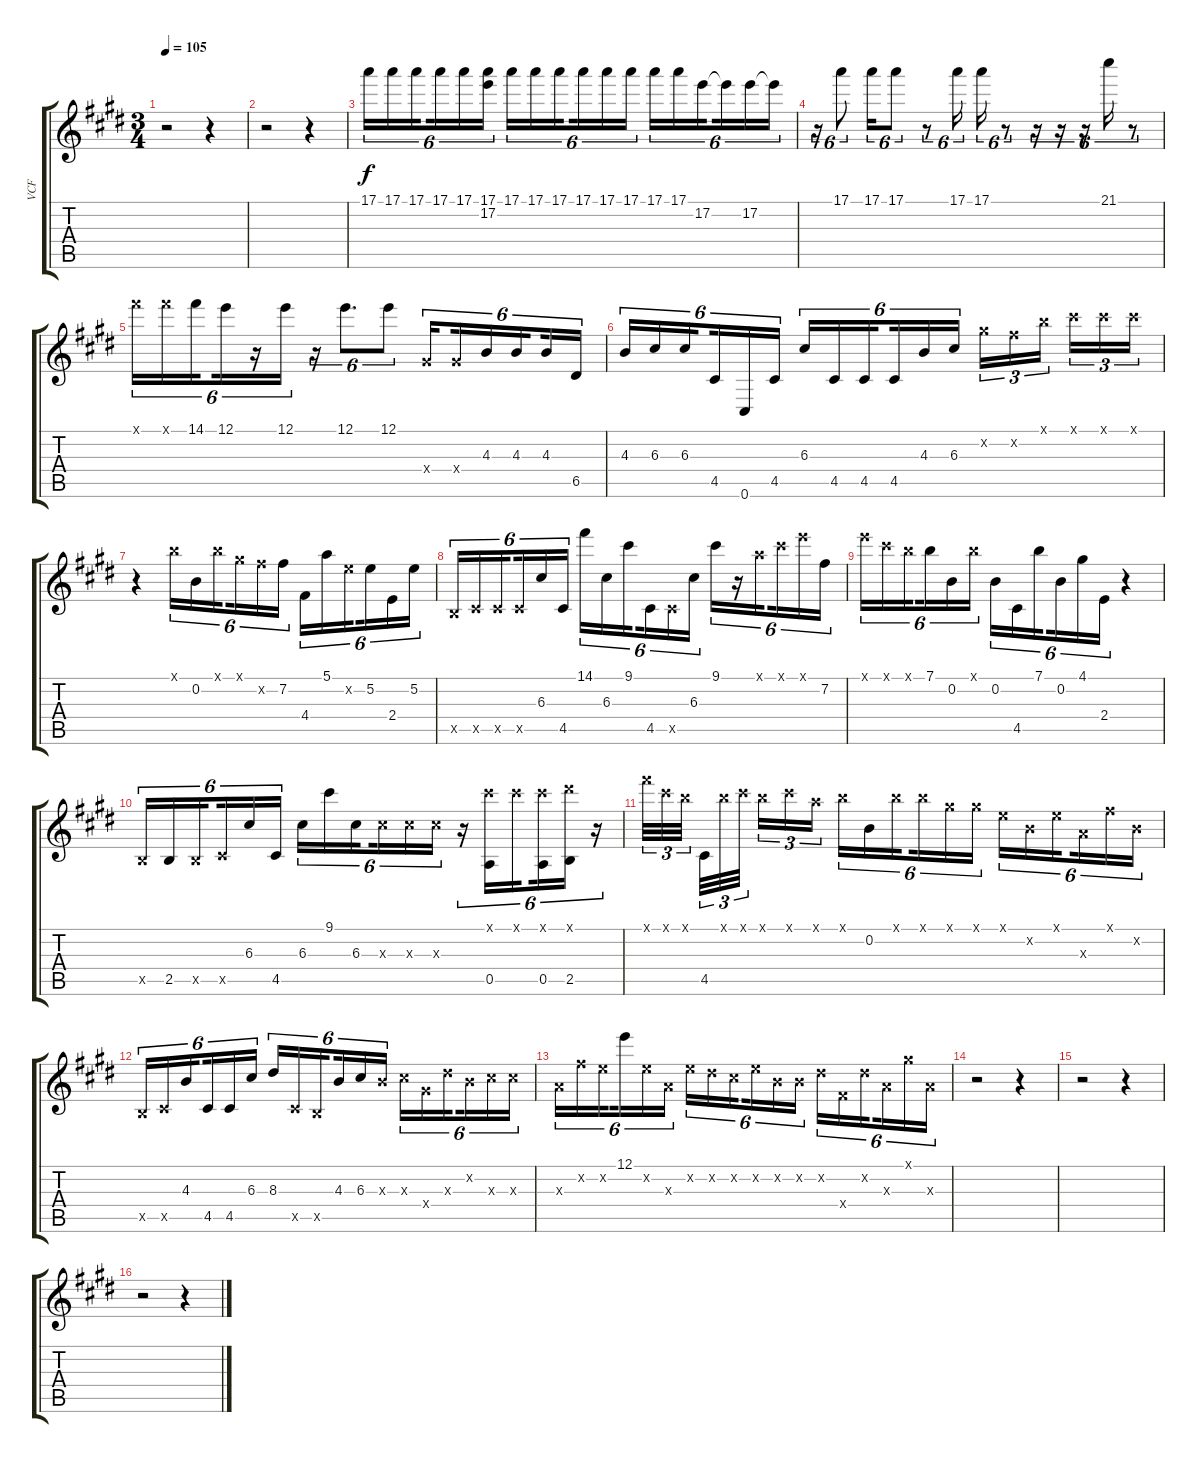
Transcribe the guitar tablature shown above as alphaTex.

\track ("VCF" "VCF") {instrument guitarharmonics}
\staff {score tabs}
\tuning (E4 B3 G3 D3 A2 Db2) {hide}
\ts (3 4)
\tempo 105
\clef g2
\ks e
r.2{dy f} r.4 |
r.2 r.4 |
17.1.16{tu (6 4)} 17.1.16{tu (6 4)} 17.1.16{tu (6 4) beam splitsecondary} 17.1.16{tu (6 4)} 17.1.16{tu (6 4)} (17.1 17.2).16{tu (6 4)} 17.1.16{tu (6 4)} 17.1.16{tu (6 4)} 17.1.16{tu (6 4) beam splitsecondary} 17.1.16{tu (6 4)} 17.1.16{tu (6 4)} 17.1.16{tu (6 4)} 17.1.16{tu (6 4)} 17.1.16{tu (6 4)} 17.2.16{tu (6 4) beam splitsecondary} 17.2{t}.16{tu (6 4)} 17.2.16{tu (6 4)} 17.2{t}.16{tu (6 4)} |
r.16{tu (6 4)} 17.1.8{tu (6 4)} 17.1.16{tu (6 4)} 17.1.8{tu (6 4)} r.8{tu (6 4)} 17.1.16{tu (6 4)} 17.1.16{tu (6 4)} r.8{tu (6 4)} r.16{tu (6 4)} r.16{tu (6 4)} r.16{tu (6 4)} 21.1.16{tu (6 4)} r.8{tu (6 4)} |
14.1{x}.16{tu (6 4)} 14.1{x}.16{tu (6 4)} 14.1.16{tu (6 4) beam splitsecondary} 12.1.16{tu (6 4)} r.16{tu (6 4)} 12.1.16{tu (6 4)} r.16{tu (6 4)} 12.1.8{d tu (6 4)} 12.1.8{tu (6 4)} 6.4{x}.16{tu (6 4) beam splitsecondary} 6.4{x}.16{tu (6 4)} 4.3.16{tu (6 4)} 4.3.16{tu (6 4) beam splitsecondary} 4.3.16{tu (6 4)} 6.5.16{tu (6 4)} |
4.3.16{tu (6 4)} 6.3.16{tu (6 4)} 6.3.16{tu (6 4) beam splitsecondary} 4.5.16{tu (6 4)} 0.6.16{tu (6 4)} 4.5.16{tu (6 4)} 6.3.16{tu (6 4)} 4.5.16{tu (6 4)} 4.5.16{tu (6 4) beam splitsecondary} 4.5.16{tu (6 4)} 4.3.16{tu (6 4)} 6.3.16{tu (6 4)} 9.2{x}.16{tu (3 2)} 7.2{x}.16{tu (3 2)} 7.1{x}.16{tu (3 2) beam splitsecondary} 9.1{x}.16{tu (3 2)} 9.1{x}.16{tu (3 2)} 9.1{x}.16{tu (3 2)} |
r.4 7.1{x}.16{tu (6 4)} 0.2.16{tu (6 4)} 7.1{x}.16{tu (6 4) beam splitsecondary} 4.1{x}.16{tu (6 4)} 7.2{x}.16{tu (6 4)} 7.2.16{tu (6 4)} 4.4.16{tu (6 4)} 5.1.16{tu (6 4)} 5.2{x}.16{tu (6 4) beam splitsecondary} 5.2.16{tu (6 4)} 2.4.16{tu (6 4)} 5.2.16{tu (6 4)} |
2.5{x}.16{tu (6 4)} 4.5{x}.16{tu (6 4)} 4.5{x}.16{tu (6 4) beam splitsecondary} 4.5{x}.16{tu (6 4)} 6.3.16{tu (6 4)} 4.5.16{tu (6 4)} 14.1.16{tu (6 4)} 6.3.16{tu (6 4)} 9.1.16{tu (6 4) beam splitsecondary} 4.5.16{tu (6 4)} 4.5{x}.16{tu (6 4)} 6.3.16{tu (6 4)} 9.1.16{tu (6 4)} r.16{tu (6 4)} 5.1{x}.16{tu (6 4) beam splitsecondary} 9.1{x}.16{tu (6 4)} 12.1{x}.16{tu (6 4)} 7.2.16{tu (6 4)} |
12.1{x}.16{tu (6 4)} 9.1{x}.16{tu (6 4)} 7.1{x}.16{tu (6 4) beam splitsecondary} 7.1.16{tu (6 4)} 0.2.16{tu (6 4)} 7.1{x}.16{tu (6 4)} 0.2.16{tu (6 4)} 4.5.16{tu (6 4)} 7.1.16{tu (6 4) beam splitsecondary} 0.2.16{tu (6 4)} 4.1.16{tu (6 4)} 2.4.16{tu (6 4)} r.4 |
2.5{x}.16{tu (6 4)} 2.5.16{tu (6 4)} 2.5{x}.16{tu (6 4) beam splitsecondary} 4.5{x}.16{tu (6 4)} 6.3.16{tu (6 4)} 4.5.16{tu (6 4)} 6.3.16{tu (6 4)} 9.1.16{tu (6 4)} 6.3.16{tu (6 4) beam splitsecondary} 6.3{x}.16{tu (6 4)} 6.3{x}.16{tu (6 4)} 6.3{x}.16{tu (6 4)} r.16{tu (6 4)} (9.1{x} 0.5).16{tu (6 4)} 9.1{x}.16{tu (6 4) beam splitsecondary} (9.1{x} 0.5).16{tu (6 4)} (11.1{x} 2.5).16{tu (6 4)} r.16{tu (6 4)} |
14.1{x}.32{tu (3 2)} 9.1{x}.32{tu (3 2)} 7.1{x}.32{tu (3 2) beam splitsecondary} 4.5.32{tu (3 2)} 7.1{x}.32{tu (3 2)} 9.1{x}.32{tu (3 2) beam splitsecondary} 7.1{x}.16{tu (3 2)} 9.1{x}.16{tu (3 2)} 5.1{x}.16{tu (3 2)} 7.1{x}.16{tu (6 4)} 0.2.16{tu (6 4)} 7.1{x}.16{tu (6 4) beam splitsecondary} 7.1{x}.16{tu (6 4)} 4.1{x}.16{tu (6 4)} 4.1{x}.16{tu (6 4)} 0.1{x}.16{tu (6 4)} 0.2{x}.16{tu (6 4)} 0.1{x}.16{tu (6 4) beam splitsecondary} 2.3{x}.16{tu (6 4)} 2.1{x}.16{tu (6 4)} 0.2{x}.16{tu (6 4)} |
2.5{x}.16{tu (6 4)} 4.5{x}.16{tu (6 4)} 4.3.16{tu (6 4) beam splitsecondary} 4.5.16{tu (6 4)} 4.5.16{tu (6 4)} 6.3.16{tu (6 4)} 8.3.16{tu (6 4)} 4.5{x}.16{tu (6 4)} 2.5{x}.16{tu (6 4) beam splitsecondary} 4.3.16{tu (6 4)} 6.3.16{tu (6 4)} 4.3{x}.16{tu (6 4)} 6.3{x}.16{tu (6 4)} 6.4{x}.16{tu (6 4)} 8.3{x}.16{tu (6 4) beam splitsecondary} 0.2{x}.16{tu (6 4)} 6.3{x}.16{tu (6 4)} 6.3{x}.16{tu (6 4)} |
2.3{x}.16{tu (6 4)} 7.2{x}.16{tu (6 4)} 5.2{x}.16{tu (6 4) beam splitsecondary} 12.1.16{tu (6 4)} 5.2{x}.16{tu (6 4)} 2.3{x}.16{tu (6 4)} 5.2{x}.16{tu (6 4)} 4.2{x}.16{tu (6 4)} 2.2{x}.16{tu (6 4) beam splitsecondary} 5.2{x}.16{tu (6 4)} 0.2{x}.16{tu (6 4)} 0.2{x}.16{tu (6 4)} 4.2{x}.16{tu (6 4)} 4.4{x}.16{tu (6 4)} 4.2{x}.16{tu (6 4) beam splitsecondary} 2.3{x}.16{tu (6 4)} 4.1{x}.16{tu (6 4)} 2.3{x}.16{tu (6 4)} |
r.2 r.4 |
r.2 r.4 |
r.2 r.4
